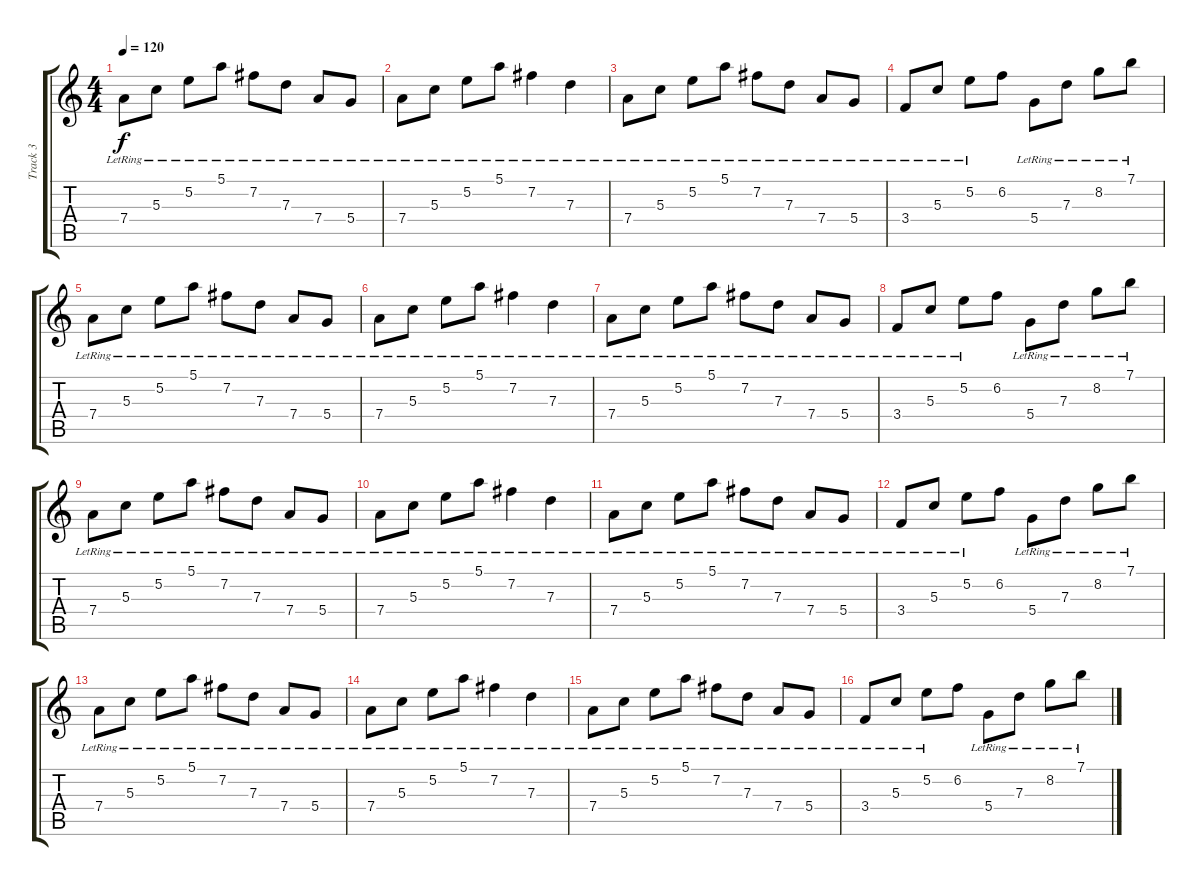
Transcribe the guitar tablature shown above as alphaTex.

\track ("Track 3" "Track 3") {instrument electricguitarclean}
\staff {score tabs}
\tuning (E4 B3 G3 D3 A2 E2) {hide}
\ts (4 4)
\tempo 120
\clef g2
\ks c
7.4{lr}.8{dy f} 5.3{lr}.8 5.2{lr}.8 5.1{lr}.8 7.2{lr}.8 7.3{lr}.8 7.4{lr}.8 5.4{lr}.8 |
7.4{lr}.8 5.3{lr}.8 5.2{lr}.8 5.1{lr}.8 7.2{lr}.4 7.3{lr}.4 |
7.4{lr}.8 5.3{lr}.8 5.2{lr}.8 5.1{lr}.8 7.2{lr}.8 7.3{lr}.8 7.4{lr}.8 5.4{lr}.8 |
3.4{lr}.8 5.3{lr}.8 5.2{lr}.8 6.2.8 5.4{lr}.8 7.3{lr}.8 8.2{lr}.8 7.1{lr}.8 |
7.4{lr}.8 5.3{lr}.8 5.2{lr}.8 5.1{lr}.8 7.2{lr}.8 7.3{lr}.8 7.4{lr}.8 5.4{lr}.8 |
7.4{lr}.8 5.3{lr}.8 5.2{lr}.8 5.1{lr}.8 7.2{lr}.4 7.3{lr}.4 |
7.4{lr}.8 5.3{lr}.8 5.2{lr}.8 5.1{lr}.8 7.2{lr}.8 7.3{lr}.8 7.4{lr}.8 5.4{lr}.8 |
3.4{lr}.8 5.3{lr}.8 5.2{lr}.8 6.2.8 5.4{lr}.8 7.3{lr}.8 8.2{lr}.8 7.1{lr}.8 |
7.4{lr}.8 5.3{lr}.8 5.2{lr}.8 5.1{lr}.8 7.2{lr}.8 7.3{lr}.8 7.4{lr}.8 5.4{lr}.8 |
7.4{lr}.8 5.3{lr}.8 5.2{lr}.8 5.1{lr}.8 7.2{lr}.4 7.3{lr}.4 |
7.4{lr}.8 5.3{lr}.8 5.2{lr}.8 5.1{lr}.8 7.2{lr}.8 7.3{lr}.8 7.4{lr}.8 5.4{lr}.8 |
3.4{lr}.8 5.3{lr}.8 5.2{lr}.8 6.2.8 5.4{lr}.8 7.3{lr}.8 8.2{lr}.8 7.1{lr}.8 |
7.4{lr}.8 5.3{lr}.8 5.2{lr}.8 5.1{lr}.8 7.2{lr}.8 7.3{lr}.8 7.4{lr}.8 5.4{lr}.8 |
7.4{lr}.8 5.3{lr}.8 5.2{lr}.8 5.1{lr}.8 7.2{lr}.4 7.3{lr}.4 |
7.4{lr}.8 5.3{lr}.8 5.2{lr}.8 5.1{lr}.8 7.2{lr}.8 7.3{lr}.8 7.4{lr}.8 5.4{lr}.8 |
3.4{lr}.8 5.3{lr}.8 5.2{lr}.8 6.2.8 5.4{lr}.8 7.3{lr}.8 8.2{lr}.8 7.1{lr}.8
